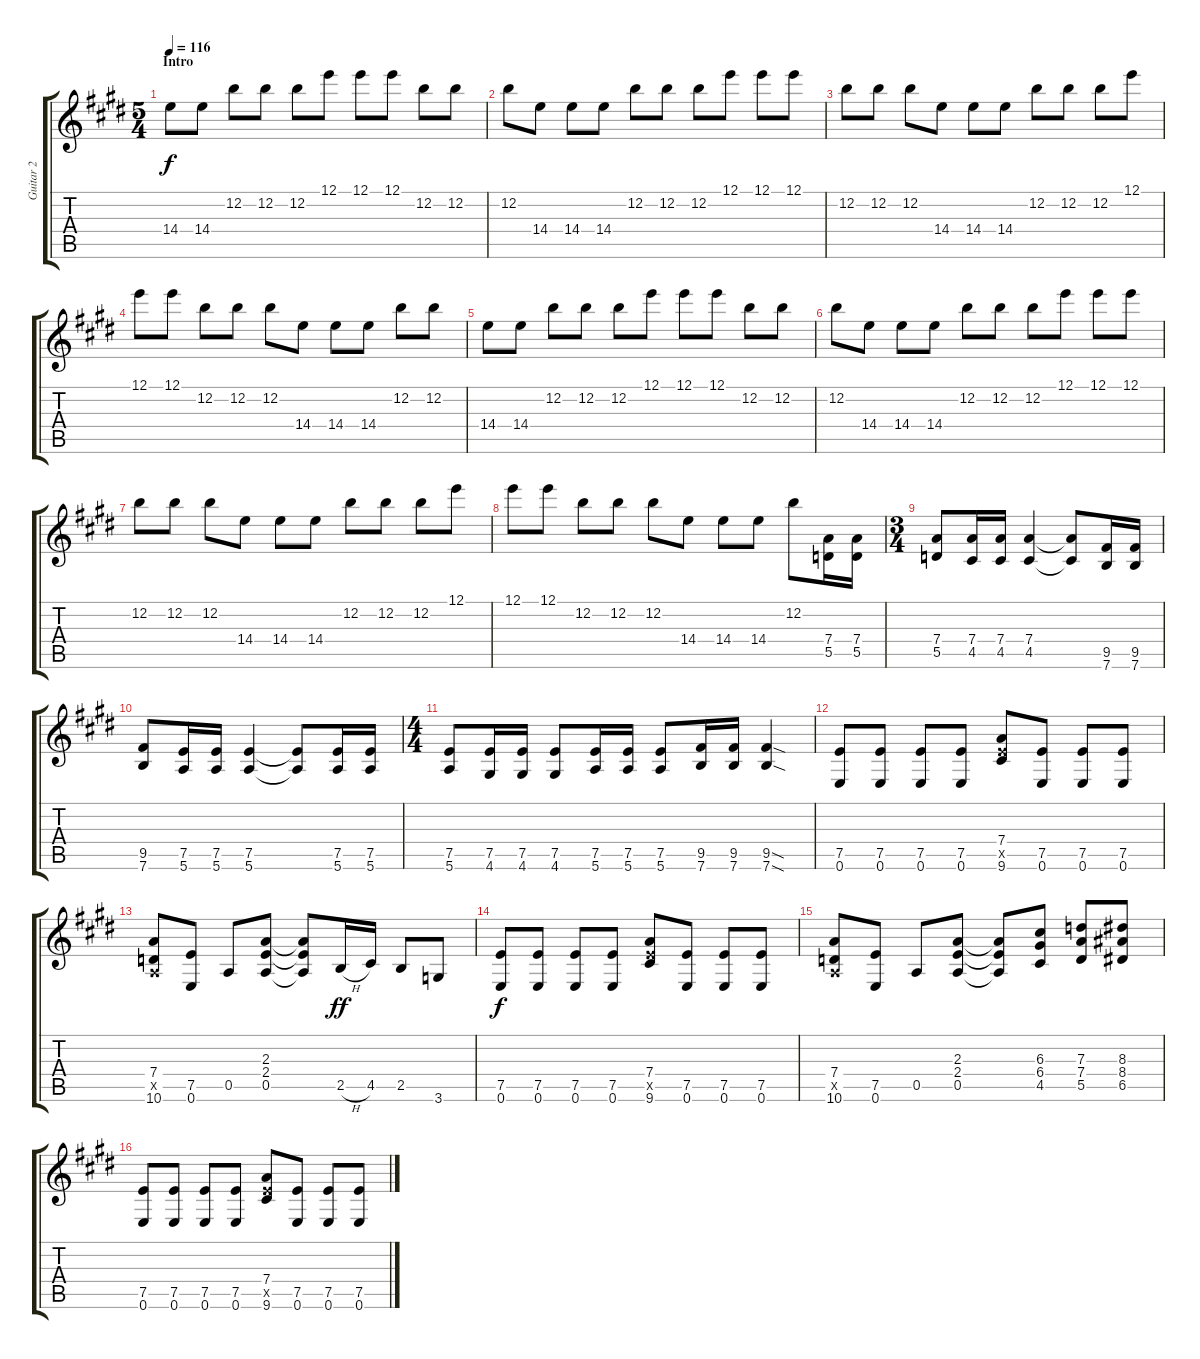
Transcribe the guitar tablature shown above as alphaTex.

\track ("Guitar 2" "Guitar 2") {instrument overdrivenguitar}
\staff {score tabs}
\tuning (E4 B3 G3 D3 A2 E2) {hide}
\ts (5 4)
\section ("" "Intro")
\tempo 116
\clef g2
\ks e
14.4.8{dy f instrument overdrivenguitar} 14.4.8{volume 12} 12.2.8 12.2.8 12.2.8 12.1.8 12.1.8 12.1.8 12.2.8 12.2.8 |
12.2.8 14.4.8 14.4.8 14.4.8 12.2.8 12.2.8 12.2.8 12.1.8 12.1.8 12.1.8 |
12.2.8 12.2.8 12.2.8 14.4.8 14.4.8 14.4.8 12.2.8 12.2.8 12.2.8 12.1.8 |
12.1.8 12.1.8 12.2.8 12.2.8 12.2.8 14.4.8 14.4.8 14.4.8 12.2.8 12.2.8 |
14.4.8 14.4.8 12.2.8 12.2.8 12.2.8 12.1.8 12.1.8 12.1.8 12.2.8 12.2.8 |
12.2.8 14.4.8 14.4.8 14.4.8 12.2.8 12.2.8 12.2.8 12.1.8 12.1.8 12.1.8 |
12.2.8 12.2.8 12.2.8 14.4.8 14.4.8 14.4.8 12.2.8 12.2.8 12.2.8 12.1.8 |
12.1.8 12.1.8 12.2.8 12.2.8 12.2.8 14.4.8 14.4.8 14.4.8 12.2.8 (7.4 5.5).16 (7.4 5.5).16 |
\ts (3 4)
(7.4 5.5).8 (7.4 4.5).16 (7.4 4.5).16 (7.4 4.5).4 (7.4{t} 4.5{t}).8 (9.5 7.6).16 (9.5 7.6).16 |
(9.5 7.6).8 (7.5 5.6).16 (7.5 5.6).16 (7.5 5.6).4 (7.5{t} 5.6{t}).8 (7.5 5.6).16 (7.5 5.6).16 |
\ts (4 4)
(7.5 5.6).8 (7.5 4.6).16 (7.5 4.6).16 (7.5 4.6).8 (7.5 5.6).16 (7.5 5.6).16 (7.5 5.6).8 (9.5 7.6).16 (9.5 7.6).16 (9.5{sod} 7.6{sod}).4 |
(7.5 0.6).8 (7.5 0.6).8 (7.5 0.6).8 (7.5 0.6).8 (7.4 7.5{x} 9.6).8 (7.5 0.6).8 (7.5 0.6).8 (7.5 0.6).8 |
(7.4 0.5{x} 10.6).8 (7.5 0.6).8 0.5.8 (2.3 2.4 0.5).8 (2.3{t} 2.4{t} 0.5{t}).8 2.5{h}.16{dy ff} 4.5.16 2.5.8 3.6.8 |
(7.5 0.6).8{dy f} (7.5 0.6).8 (7.5 0.6).8 (7.5 0.6).8 (7.4 7.5{x} 9.6).8 (7.5 0.6).8 (7.5 0.6).8 (7.5 0.6).8 |
(7.4 0.5{x} 10.6).8 (7.5 0.6).8 0.5.8 (2.3 2.4 0.5).8 (2.3{t} 2.4{t} 0.5{t}).8 (6.3 6.4 4.5).8 (7.3 7.4 5.5).8 (8.3 8.4 6.5).8 |
(7.5 0.6).8 (7.5 0.6).8 (7.5 0.6).8 (7.5 0.6).8 (7.4 7.5{x} 9.6).8 (7.5 0.6).8 (7.5 0.6).8 (7.5 0.6).8
